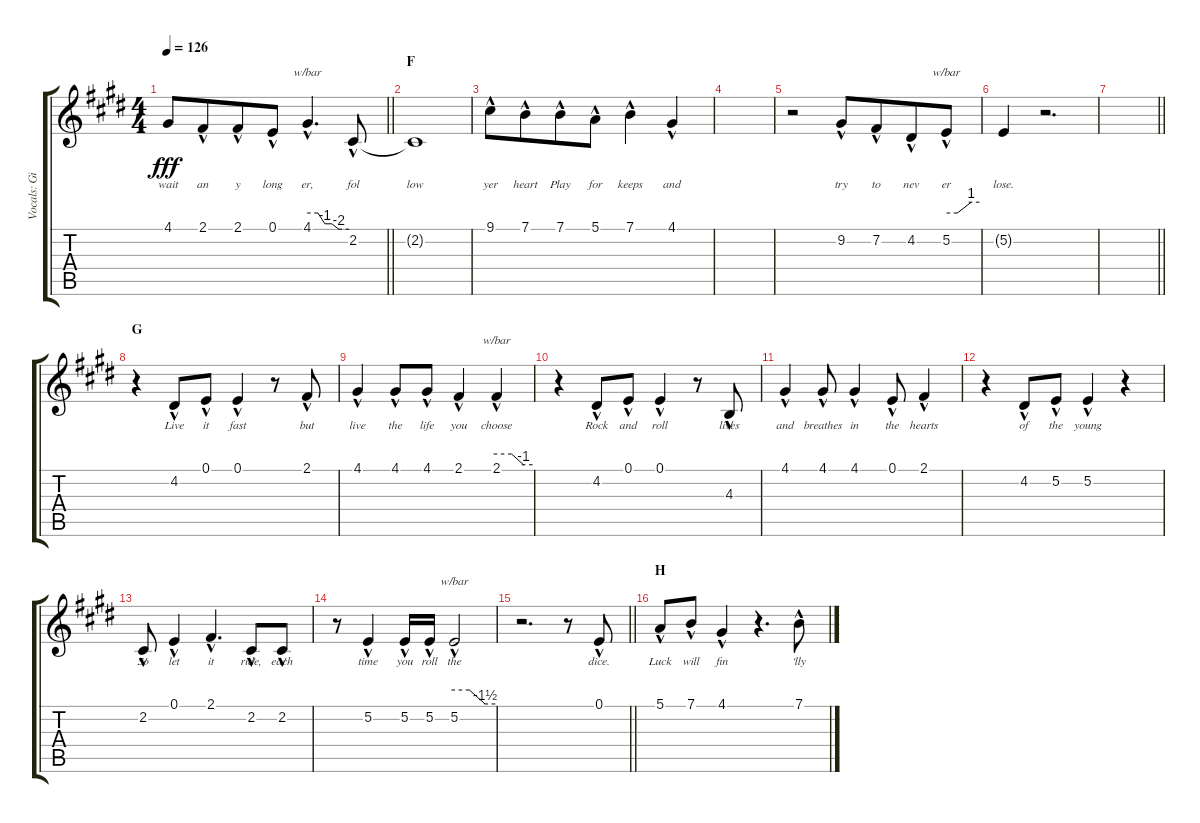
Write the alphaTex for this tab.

\track ("Vocals: Gil" "Vocals: Gi") {instrument lead2sawtooth}
\staff {score tabs}
\tuning (E4 B3 G3 D3 A2 E2) {hide}
\ts (4 4)
\tempo 126
\clef g2
\barLineRight lightlight
\ks e
4.1{t}.8{lyrics (0 "wait") lyrics (1 "") lyrics (2 "") lyrics (3 "") lyrics (4 "") dy fff} 2.1{hac}.8{lyrics (0 "an") lyrics (1 "") lyrics (2 "") lyrics (3 "") lyrics (4 "") beam merge} 2.1{hac}.8{lyrics (0 "y") lyrics (1 "") lyrics (2 "") lyrics (3 "") lyrics (4 "")} 0.1{hac}.8{lyrics (0 "long") lyrics (1 "") lyrics (2 "") lyrics (3 "") lyrics (4 "")} 4.1{hac}.4{d tbe (custom default 0 0 15 0 25 -4 35 -4 45 -8 60 -8) lyrics (0 "er,") lyrics (1 "") lyrics (2 "") lyrics (3 "") lyrics (4 "")} 2.2{hac}.8{lyrics (0 "fol") lyrics (1 "") lyrics (2 "") lyrics (3 "") lyrics (4 "")} |
\section ("" "F")
2.2{t}.1{lyrics (0 "low") lyrics (1 "") lyrics (2 "") lyrics (3 "") lyrics (4 "")} |
9.1{hac}.8{lyrics (0 "yer") lyrics (1 "") lyrics (2 "") lyrics (3 "") lyrics (4 "")} 7.1{hac}.8{lyrics (0 "heart") lyrics (1 "") lyrics (2 "") lyrics (3 "") lyrics (4 "") beam merge} 7.1{hac}.8{lyrics (0 "Play") lyrics (1 "") lyrics (2 "") lyrics (3 "") lyrics (4 "")} 5.1{hac}.8{lyrics (0 "for") lyrics (1 "") lyrics (2 "") lyrics (3 "") lyrics (4 "")} 7.1{hac}.4{lyrics (0 "keeps") lyrics (1 "") lyrics (2 "") lyrics (3 "") lyrics (4 "")} 4.1{hac}.4{lyrics (0 "and") lyrics (1 "") lyrics (2 "") lyrics (3 "") lyrics (4 "")} |
|
r.2 9.2{hac}.8{lyrics (0 "try") lyrics (1 "") lyrics (2 "") lyrics (3 "") lyrics (4 "")} 7.2{hac}.8{lyrics (0 "to") lyrics (1 "") lyrics (2 "") lyrics (3 "") lyrics (4 "") beam merge} 4.2{hac}.8{lyrics (0 "nev") lyrics (1 "") lyrics (2 "") lyrics (3 "") lyrics (4 "")} 5.2{hac}.8{tbe (custom default 0 0 20 0 45 4 60 4) lyrics (0 "er") lyrics (1 "") lyrics (2 "") lyrics (3 "") lyrics (4 "")} |
5.2{t}.4{lyrics (0 "lose.") lyrics (1 "") lyrics (2 "") lyrics (3 "") lyrics (4 "")} r.2{d} |
\barLineRight lightlight
|
\section ("" "G")
r.4 4.2{hac}.8{lyrics (0 "Live") lyrics (1 "") lyrics (2 "") lyrics (3 "") lyrics (4 "")} 0.1{hac}.8{lyrics (0 "it") lyrics (1 "") lyrics (2 "") lyrics (3 "") lyrics (4 "")} 0.1{hac}.4{lyrics (0 "fast") lyrics (1 "") lyrics (2 "") lyrics (3 "") lyrics (4 "")} r.8 2.1{hac}.8{lyrics (0 "but") lyrics (1 "") lyrics (2 "") lyrics (3 "") lyrics (4 "")} |
4.1{hac}.4{lyrics (0 "live") lyrics (1 "") lyrics (2 "") lyrics (3 "") lyrics (4 "")} 4.1{hac}.8{lyrics (0 "the") lyrics (1 "") lyrics (2 "") lyrics (3 "") lyrics (4 "")} 4.1{hac}.8{lyrics (0 "life") lyrics (1 "") lyrics (2 "") lyrics (3 "") lyrics (4 "")} 2.1{hac}.4{lyrics (0 "you") lyrics (1 "") lyrics (2 "") lyrics (3 "") lyrics (4 "") beam merge} 2.1{hac}.4{tbe (custom default 0 0 25 0 45 -4 60 -4) lyrics (0 "choose") lyrics (1 "") lyrics (2 "") lyrics (3 "") lyrics (4 "")} |
r.4 4.2{hac}.8{lyrics (0 "Rock") lyrics (1 "") lyrics (2 "") lyrics (3 "") lyrics (4 "")} 0.1{hac}.8{lyrics (0 "and") lyrics (1 "") lyrics (2 "") lyrics (3 "") lyrics (4 "")} 0.1{hac}.4{lyrics (0 "roll") lyrics (1 "") lyrics (2 "") lyrics (3 "") lyrics (4 "")} r.8 4.3{hac}.8{lyrics (0 "lives") lyrics (1 "") lyrics (2 "") lyrics (3 "") lyrics (4 "")} |
4.1{hac}.4{lyrics (0 "and") lyrics (1 "") lyrics (2 "") lyrics (3 "") lyrics (4 "")} 4.1{hac}.8{lyrics (0 "breathes") lyrics (1 "") lyrics (2 "") lyrics (3 "") lyrics (4 "")} 4.1{hac}.4{lyrics (0 "in") lyrics (1 "") lyrics (2 "") lyrics (3 "") lyrics (4 "")} 0.1{hac}.8{lyrics (0 "the") lyrics (1 "") lyrics (2 "") lyrics (3 "") lyrics (4 "")} 2.1{hac}.4{lyrics (0 "hearts") lyrics (1 "") lyrics (2 "") lyrics (3 "") lyrics (4 "")} |
r.4 4.2{hac}.8{lyrics (0 "of") lyrics (1 "") lyrics (2 "") lyrics (3 "") lyrics (4 "")} 5.2{hac}.8{lyrics (0 "the") lyrics (1 "") lyrics (2 "") lyrics (3 "") lyrics (4 "")} 5.2{hac}.4{lyrics (0 "young") lyrics (1 "") lyrics (2 "") lyrics (3 "") lyrics (4 "")} r.4 |
2.2{hac}.8{lyrics (0 "So") lyrics (1 "") lyrics (2 "") lyrics (3 "") lyrics (4 "")} 0.1{hac}.4{lyrics (0 "let") lyrics (1 "") lyrics (2 "") lyrics (3 "") lyrics (4 "")} 2.1{hac}.4{d lyrics (0 "it") lyrics (1 "") lyrics (2 "") lyrics (3 "") lyrics (4 "")} 2.2{hac}.8{lyrics (0 "ride,") lyrics (1 "") lyrics (2 "") lyrics (3 "") lyrics (4 "")} 2.2{hac}.8{lyrics (0 "each") lyrics (1 "") lyrics (2 "") lyrics (3 "") lyrics (4 "")} |
r.8 5.2{hac}.4{lyrics (0 "time") lyrics (1 "") lyrics (2 "") lyrics (3 "") lyrics (4 "")} 5.2{hac}.16{lyrics (0 "you") lyrics (1 "") lyrics (2 "") lyrics (3 "") lyrics (4 "")} 5.2{hac}.16{lyrics (0 "roll") lyrics (1 "") lyrics (2 "") lyrics (3 "") lyrics (4 "")} 5.2{hac}.2{tbe (custom default 0 0 22 0 45 -6 60 -6) lyrics (0 "the") lyrics (1 "") lyrics (2 "") lyrics (3 "") lyrics (4 "")} |
\barLineRight lightlight
r.2{d} r.8 0.1{hac}.8{lyrics (0 "dice.") lyrics (1 "") lyrics (2 "") lyrics (3 "") lyrics (4 "")} |
\section ("" "H")
5.1{hac}.8{lyrics (0 "Luck") lyrics (1 "") lyrics (2 "") lyrics (3 "") lyrics (4 "")} 7.1{hac}.8{lyrics (0 "will") lyrics (1 "") lyrics (2 "") lyrics (3 "") lyrics (4 "")} 4.1{hac}.4{lyrics (0 "fin") lyrics (1 "") lyrics (2 "") lyrics (3 "") lyrics (4 "")} r.4{d} 7.1{hac}.8{lyrics (0 "'lly") lyrics (1 "") lyrics (2 "") lyrics (3 "") lyrics (4 "")}
